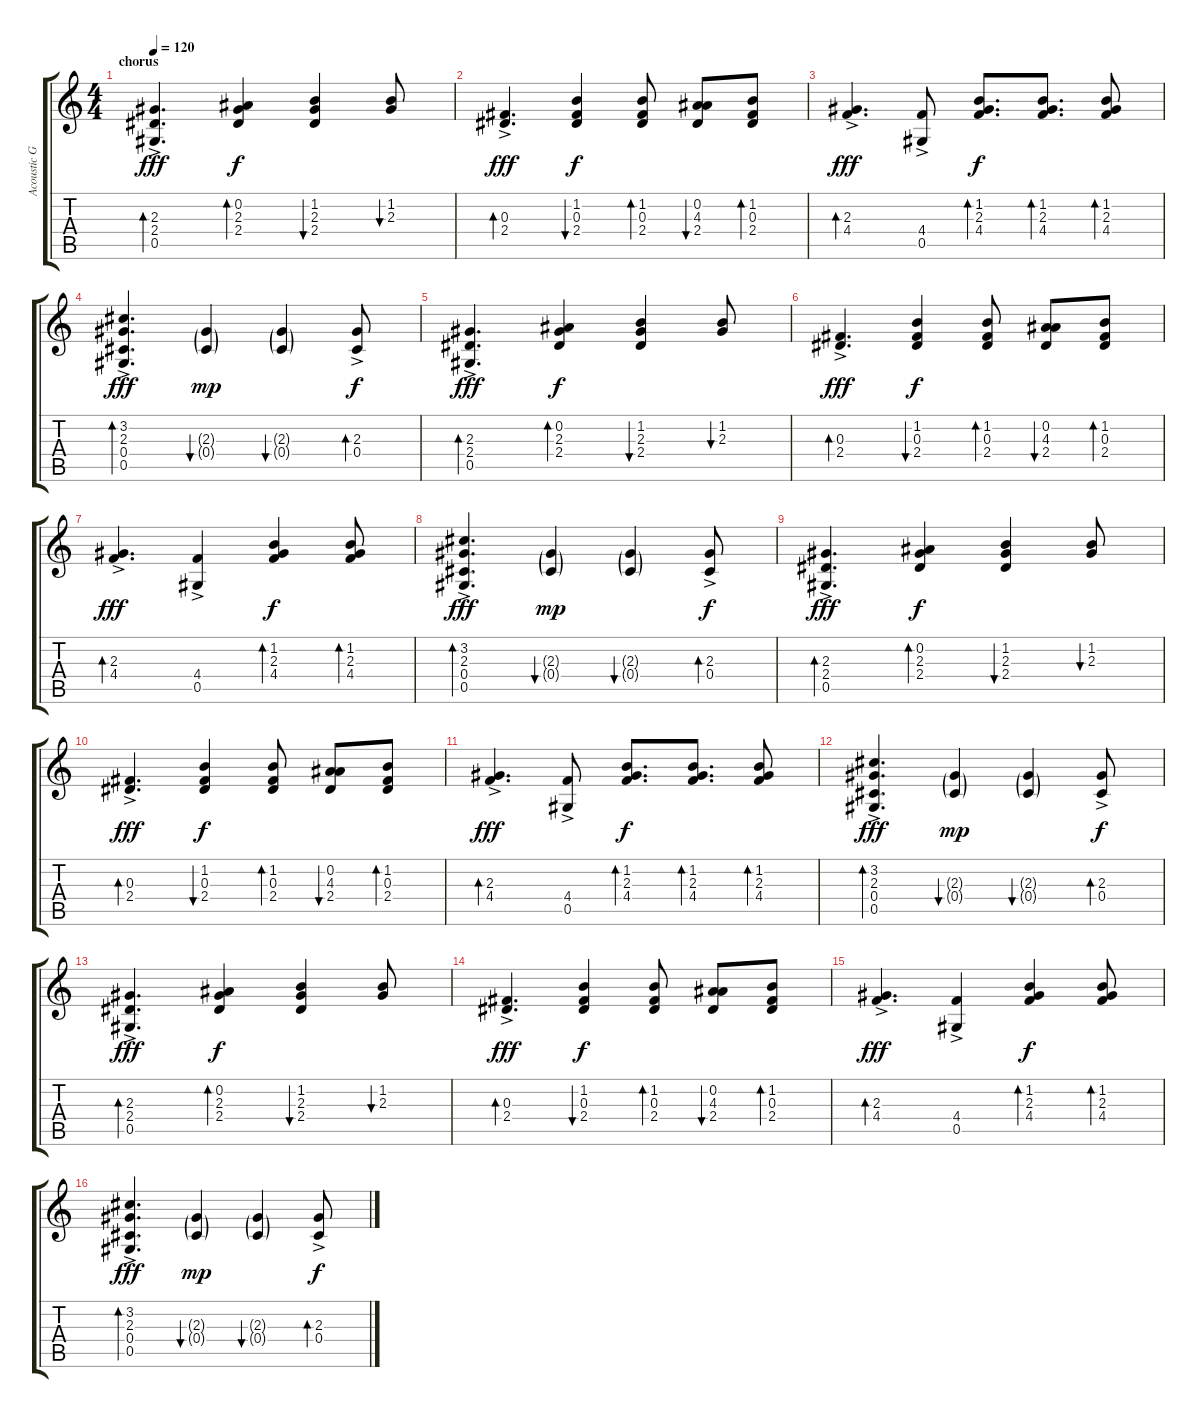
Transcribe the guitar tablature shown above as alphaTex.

\track ("Acoustic Guitar 1" "Acoustic G") {instrument acousticguitarsteel}
\staff {score tabs}
\tuning (Eb4 Bb3 Gb3 Db3 Ab2 Eb2) {hide}
\ts (4 4)
\section ("" "chorus")
\tempo 120
\clef g2
\ks c
(2.3{ac} 2.4 0.5).4{d bd 120 dy fff} (0.2 2.3 2.4).4{bd 60 dy f volume 10} (1.2 2.3 2.4).4{bu 60} (1.2 2.3).8{bu 60} |
(0.3{ac} 2.4{ac}).4{d bd 120 dy fff} (1.2 0.3 2.4).4{bu 240 dy f} (1.2 0.3 2.4).8{bd 240} (0.2 4.3 2.4).8{bu 240} (1.2 0.3 2.4).8{bd 240} |
(2.3 4.4{ac}).4{d bd 120 dy fff} (4.4{ac} 0.5{ac}).8 (1.2 2.3 4.4).8{d bd 120 dy f} (1.2 2.3 4.4).8{d bd 120} (1.2 2.3 4.4).8{bd 120} |
(3.2{ac} 2.3 0.4 0.5).4{d bd 120 dy fff} (2.3{g} 0.4{g}).4{bu 240 dy mp} (2.3{g} 0.4{g}).4{bu 120} (2.3{ac} 0.4{ac}).8{bd 120 dy f} |
(2.3{ac} 2.4 0.5).4{d bd 120 dy fff} (0.2 2.3 2.4).4{bd 60 dy f volume 10} (1.2 2.3 2.4).4{bu 60} (1.2 2.3).8{bu 60} |
(0.3{ac} 2.4{ac}).4{d bd 120 dy fff} (1.2 0.3 2.4).4{bu 240 dy f} (1.2 0.3 2.4).8{bd 240} (0.2 4.3 2.4).8{bu 240} (1.2 0.3 2.4).8{bd 240} |
(2.3 4.4{ac}).4{d bd 120 dy fff} (4.4{ac} 0.5{ac}).4 (1.2 2.3 4.4).4{bd 120 dy f} (1.2 2.3 4.4).8{bd 120} |
(3.2{ac} 2.3 0.4 0.5).4{d bd 120 dy fff} (2.3{g} 0.4{g}).4{bu 240 dy mp} (2.3{g} 0.4{g}).4{bu 120} (2.3{ac} 0.4{ac}).8{bd 120 dy f} |
(2.3{ac} 2.4 0.5).4{d bd 120 dy fff} (0.2 2.3 2.4).4{bd 60 dy f volume 10} (1.2 2.3 2.4).4{bu 60} (1.2 2.3).8{bu 60} |
(0.3{ac} 2.4{ac}).4{d bd 120 dy fff} (1.2 0.3 2.4).4{bu 240 dy f} (1.2 0.3 2.4).8{bd 240} (0.2 4.3 2.4).8{bu 240} (1.2 0.3 2.4).8{bd 240} |
(2.3 4.4{ac}).4{d bd 120 dy fff} (4.4{ac} 0.5{ac}).8 (1.2 2.3 4.4).8{d bd 120 dy f} (1.2 2.3 4.4).8{d bd 120} (1.2 2.3 4.4).8{bd 120} |
(3.2{ac} 2.3 0.4 0.5).4{d bd 120 dy fff} (2.3{g} 0.4{g}).4{bu 240 dy mp} (2.3{g} 0.4{g}).4{bu 120} (2.3{ac} 0.4{ac}).8{bd 120 dy f} |
(2.3{ac} 2.4 0.5).4{d bd 120 dy fff} (0.2 2.3 2.4).4{bd 60 dy f volume 10} (1.2 2.3 2.4).4{bu 60} (1.2 2.3).8{bu 60} |
(0.3{ac} 2.4{ac}).4{d bd 120 dy fff} (1.2 0.3 2.4).4{bu 240 dy f} (1.2 0.3 2.4).8{bd 240} (0.2 4.3 2.4).8{bu 240} (1.2 0.3 2.4).8{bd 240} |
(2.3 4.4{ac}).4{d bd 120 dy fff} (4.4{ac} 0.5{ac}).4 (1.2 2.3 4.4).4{bd 120 dy f} (1.2 2.3 4.4).8{bd 120} |
(3.2{ac} 2.3 0.4 0.5).4{d bd 120 dy fff} (2.3{g} 0.4{g}).4{bu 240 dy mp} (2.3{g} 0.4{g}).4{bu 120} (2.3{ac} 0.4{ac}).8{bd 120 dy f}
